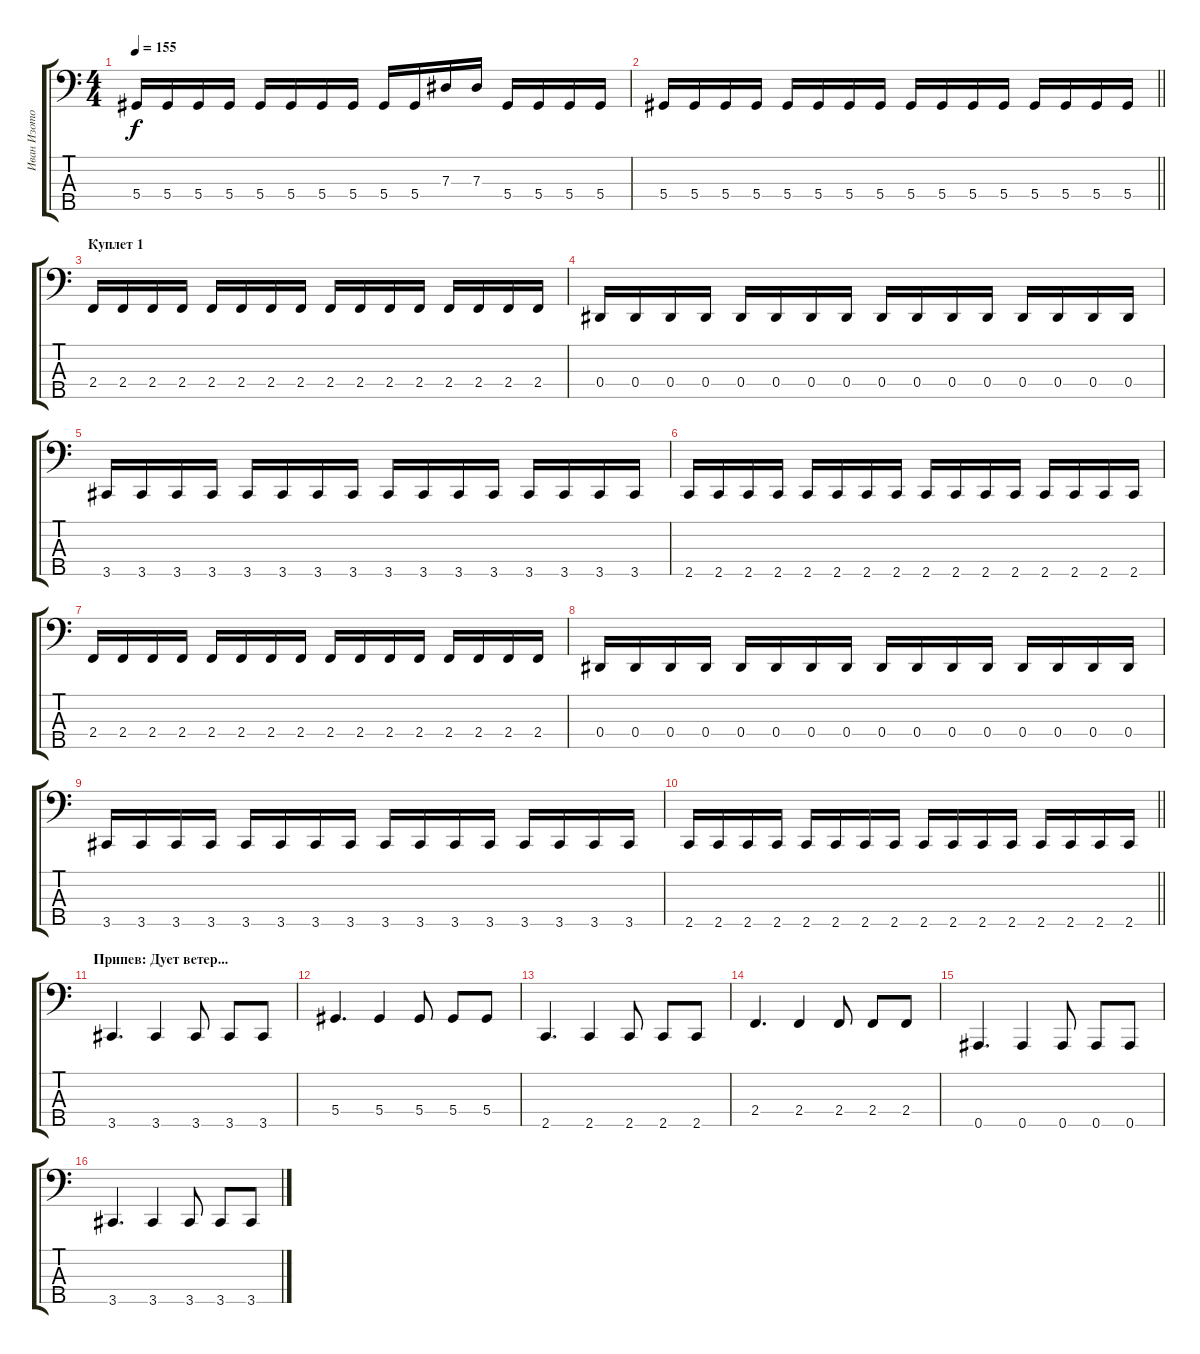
\track ("Иван Изотов" "Иван Изото") {instrument electricbasspick}
\staff {score tabs}
\tuning (Gb2 Db2 Ab1 Eb1 Bb0) {hide}
\ts (4 4)
\tempo 155
\clef f4
\ks c
5.4.16{dy f} 5.4.16 5.4.16 5.4.16 5.4.16 5.4.16 5.4.16 5.4.16 5.4.16 5.4.16 7.3.16 7.3.16 5.4.16 5.4.16 5.4.16 5.4.16 |
\barLineRight lightlight
5.4.16 5.4.16 5.4.16 5.4.16 5.4.16 5.4.16 5.4.16 5.4.16 5.4.16 5.4.16 5.4.16 5.4.16 5.4.16 5.4.16 5.4.16 5.4.16 |
\section ("" "Куплет 1")
2.4.16 2.4.16 2.4.16 2.4.16 2.4.16 2.4.16 2.4.16 2.4.16 2.4.16 2.4.16 2.4.16 2.4.16 2.4.16 2.4.16 2.4.16 2.4.16 |
0.4.16 0.4.16 0.4.16 0.4.16 0.4.16 0.4.16 0.4.16 0.4.16 0.4.16 0.4.16 0.4.16 0.4.16 0.4.16 0.4.16 0.4.16 0.4.16 |
3.5.16 3.5.16 3.5.16 3.5.16 3.5.16 3.5.16 3.5.16 3.5.16 3.5.16 3.5.16 3.5.16 3.5.16 3.5.16 3.5.16 3.5.16 3.5.16 |
2.5.16 2.5.16 2.5.16 2.5.16 2.5.16 2.5.16 2.5.16 2.5.16 2.5.16 2.5.16 2.5.16 2.5.16 2.5.16 2.5.16 2.5.16 2.5.16 |
2.4.16 2.4.16 2.4.16 2.4.16 2.4.16 2.4.16 2.4.16 2.4.16 2.4.16 2.4.16 2.4.16 2.4.16 2.4.16 2.4.16 2.4.16 2.4.16 |
0.4.16 0.4.16 0.4.16 0.4.16 0.4.16 0.4.16 0.4.16 0.4.16 0.4.16 0.4.16 0.4.16 0.4.16 0.4.16 0.4.16 0.4.16 0.4.16 |
3.5.16 3.5.16 3.5.16 3.5.16 3.5.16 3.5.16 3.5.16 3.5.16 3.5.16 3.5.16 3.5.16 3.5.16 3.5.16 3.5.16 3.5.16 3.5.16 |
\barLineRight lightlight
2.5.16 2.5.16 2.5.16 2.5.16 2.5.16 2.5.16 2.5.16 2.5.16 2.5.16 2.5.16 2.5.16 2.5.16 2.5.16 2.5.16 2.5.16 2.5.16 |
\section ("" "Припев: Дует ветер...")
3.5.4{d} 3.5.4 3.5.8 3.5.8 3.5.8 |
5.4.4{d} 5.4.4 5.4.8 5.4.8 5.4.8 |
2.5.4{d} 2.5.4 2.5.8 2.5.8 2.5.8 |
2.4.4{d} 2.4.4 2.4.8 2.4.8 2.4.8 |
0.5.4{d} 0.5.4 0.5.8 0.5.8 0.5.8 |
3.5.4{d} 3.5.4 3.5.8 3.5.8 3.5.8
